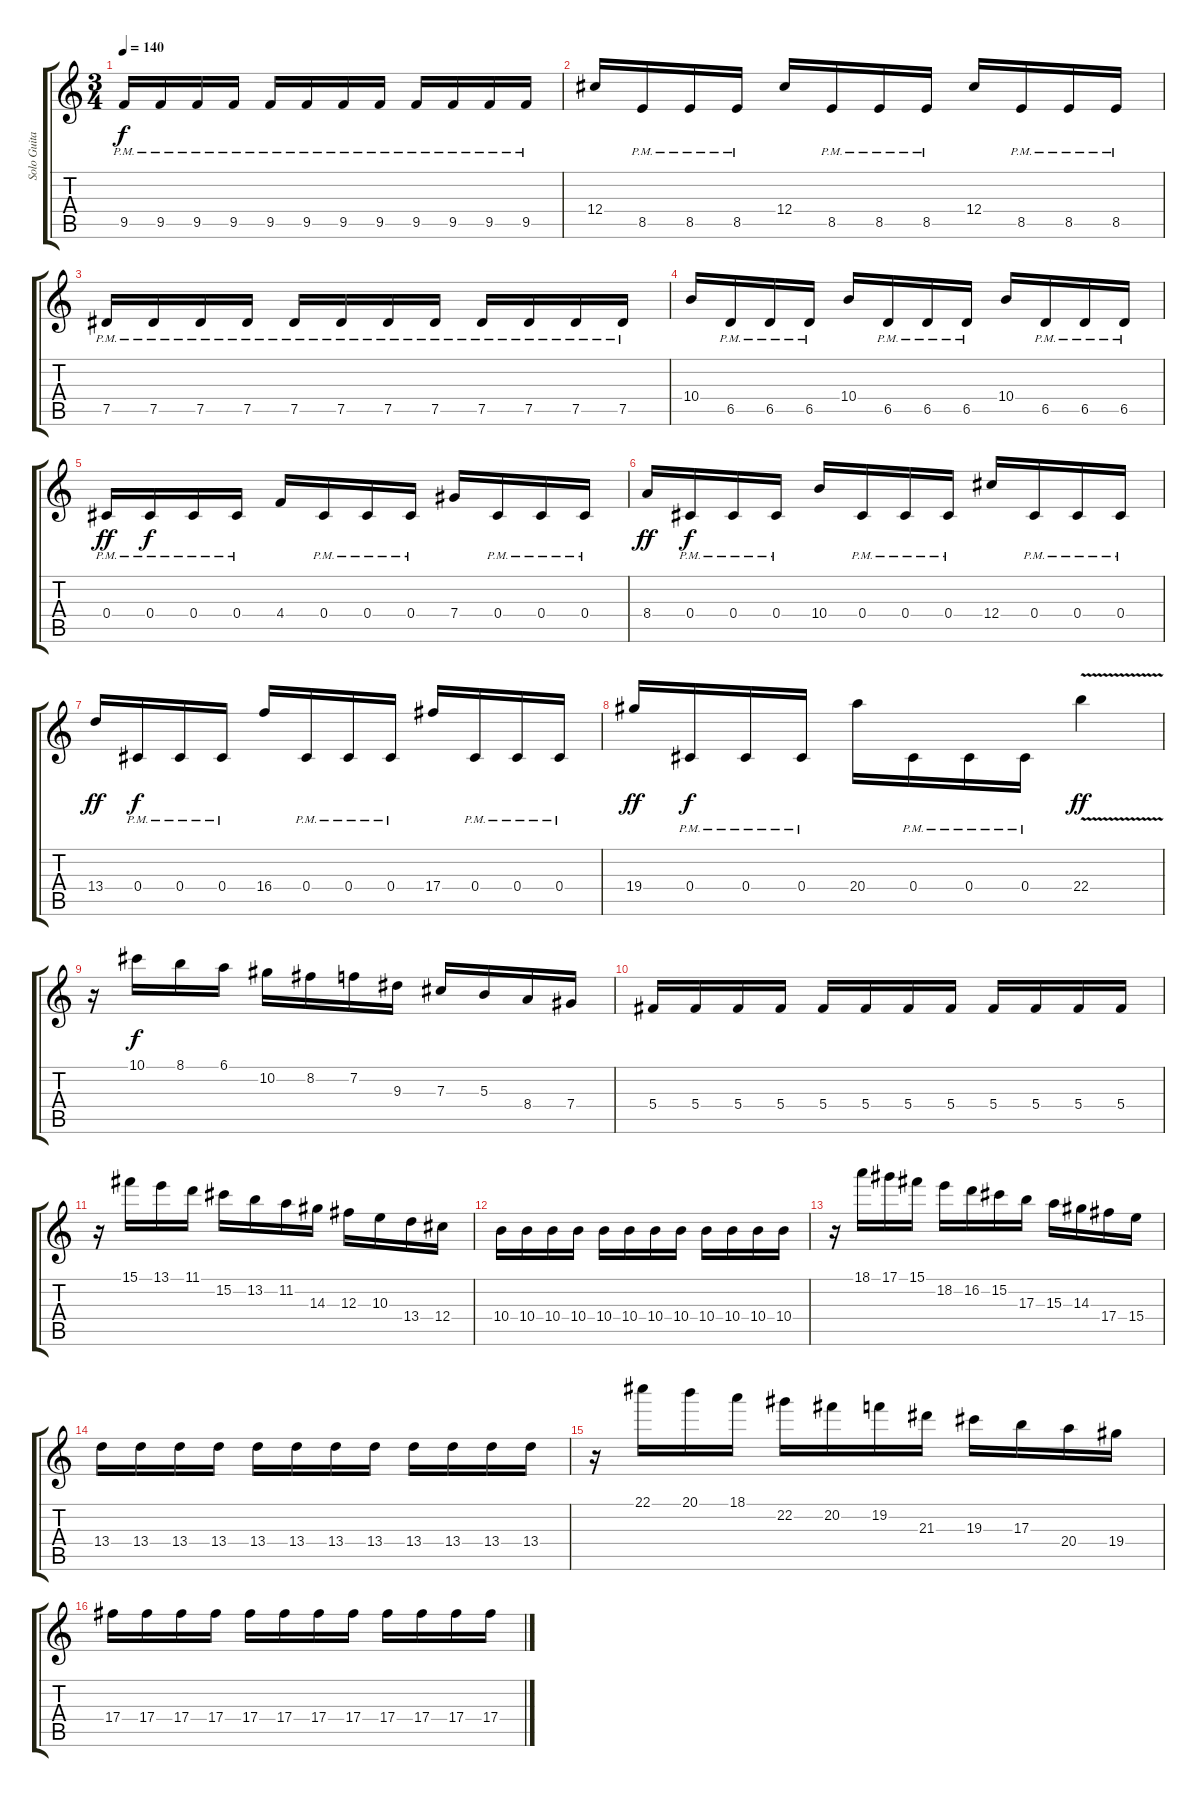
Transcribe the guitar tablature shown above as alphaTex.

\track ("Solo Guitar 1" "Solo Guita") {instrument overdrivenguitar}
\staff {score tabs}
\tuning (Eb4 Bb3 Gb3 Db3 Ab2 Eb2) {hide}
\ts (3 4)
\tempo 140
\clef g2
\ks c
9.5{pm}.16{dy f} 9.5{pm}.16 9.5{pm}.16 9.5{pm}.16 9.5{pm}.16 9.5{pm}.16 9.5{pm}.16 9.5{pm}.16 9.5{pm}.16 9.5{pm}.16 9.5{pm}.16 9.5{pm}.16 |
12.4.16 8.5{pm}.16 8.5{pm}.16 8.5{pm}.16 12.4.16 8.5{pm}.16 8.5{pm}.16 8.5{pm}.16 12.4.16 8.5{pm}.16 8.5{pm}.16 8.5{pm}.16 |
7.5{pm}.16 7.5{pm}.16 7.5{pm}.16 7.5{pm}.16 7.5{pm}.16 7.5{pm}.16 7.5{pm}.16 7.5{pm}.16 7.5{pm}.16 7.5{pm}.16 7.5{pm}.16 7.5{pm}.16 |
10.4.16 6.5{pm}.16 6.5{pm}.16 6.5{pm}.16 10.4.16 6.5{pm}.16 6.5{pm}.16 6.5{pm}.16 10.4.16 6.5{pm}.16 6.5{pm}.16 6.5{pm}.16 |
0.4{pm}.16{dy ff} 0.4{pm}.16{dy f} 0.4{pm}.16 0.4{pm}.16 4.4.16 0.4{pm}.16 0.4{pm}.16 0.4{pm}.16 7.4.16 0.4{pm}.16 0.4{pm}.16 0.4{pm}.16 |
8.4.16{dy ff} 0.4{pm}.16{dy f} 0.4{pm}.16 0.4{pm}.16 10.4.16 0.4{pm}.16 0.4{pm}.16 0.4{pm}.16 12.4.16 0.4{pm}.16 0.4{pm}.16 0.4{pm}.16 |
13.4.16{dy ff} 0.4{pm}.16{dy f} 0.4{pm}.16 0.4{pm}.16 16.4.16 0.4{pm}.16 0.4{pm}.16 0.4{pm}.16 17.4.16 0.4{pm}.16 0.4{pm}.16 0.4{pm}.16 |
19.4.16{dy ff} 0.4{pm}.16{dy f} 0.4{pm}.16 0.4{pm}.16 20.4.16 0.4{pm}.16 0.4{pm}.16 0.4{pm}.16 22.4{v}.4{dy ff} |
r.16 10.1.16{dy f} 8.1.16 6.1.16 10.2.16 8.2.16 7.2.16 9.3.16 7.3.16 5.3.16 8.4.16 7.4.16 |
5.4.16 5.4.16 5.4.16 5.4.16 5.4.16 5.4.16 5.4.16 5.4.16 5.4.16 5.4.16 5.4.16 5.4.16 |
r.16 15.1.16 13.1.16 11.1.16 15.2.16 13.2.16 11.2.16 14.3.16 12.3.16 10.3.16 13.4.16 12.4.16 |
10.4.16 10.4.16 10.4.16 10.4.16 10.4.16 10.4.16 10.4.16 10.4.16 10.4.16 10.4.16 10.4.16 10.4.16 |
r.16 18.1.16 17.1.16 15.1.16 18.2.16 16.2.16 15.2.16 17.3.16 15.3.16 14.3.16 17.4.16 15.4.16 |
13.4.16 13.4.16 13.4.16 13.4.16 13.4.16 13.4.16 13.4.16 13.4.16 13.4.16 13.4.16 13.4.16 13.4.16 |
r.16 22.1.16 20.1.16 18.1.16 22.2.16 20.2.16 19.2.16 21.3.16 19.3.16 17.3.16 20.4.16 19.4.16 |
17.4.16 17.4.16 17.4.16 17.4.16 17.4.16 17.4.16 17.4.16 17.4.16 17.4.16 17.4.16 17.4.16 17.4.16
